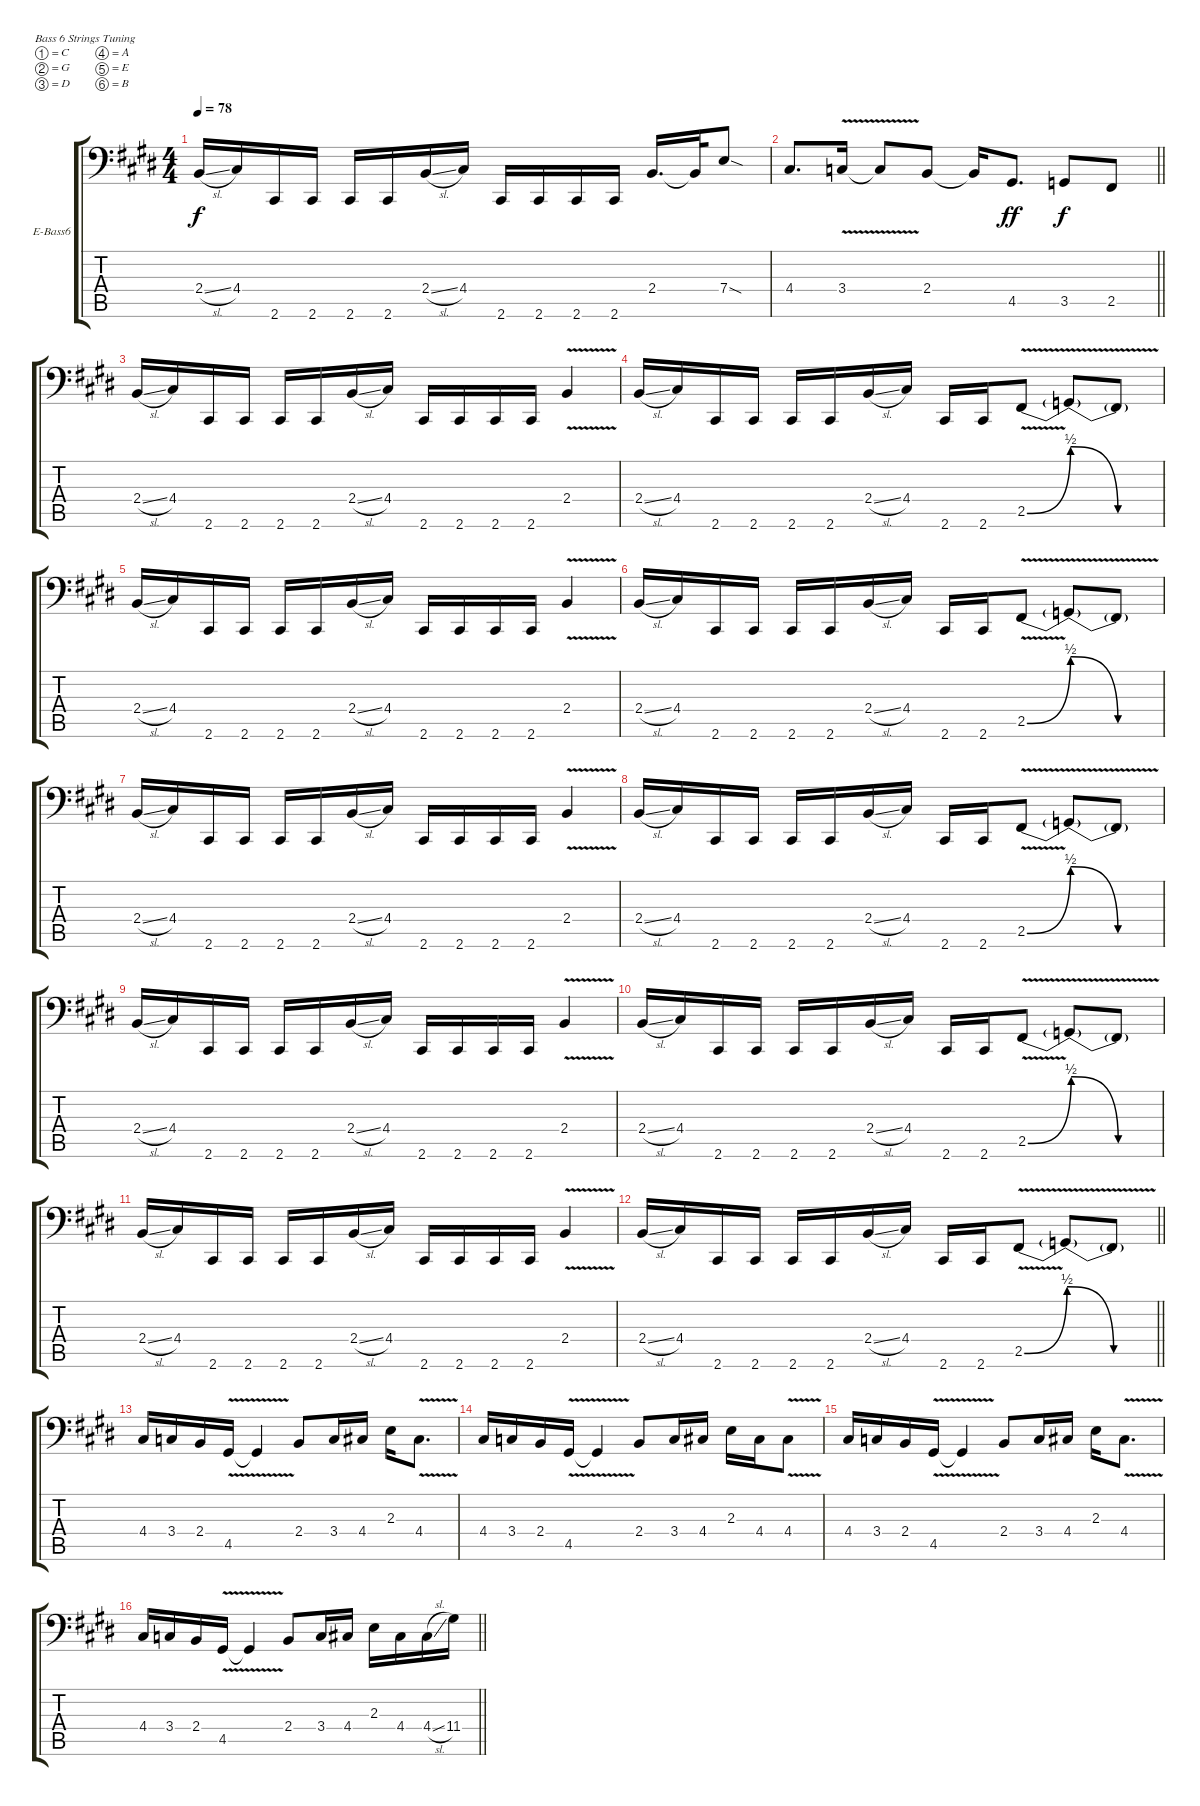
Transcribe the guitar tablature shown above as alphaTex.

\bracketExtendMode groupsimilarinstruments
\firstSystemTrackNameOrientation horizontal
\otherSystemsTrackNameOrientation horizontal
\track ("Bass" "E-Bass6") {instrument electricbassfinger}
\staff {score tabs}
\tuning (C3 G2 D2 A1 E1 B0)
\ts (4 4)
\tempo 78
\clef f4
\ks c#minor
2.4{sl}.16{dy f} 4.4.16 2.6.16 2.6.16 2.6.16 2.6.16 2.4{sl}.16 4.4.16 2.6.16 2.6.16 2.6.16 2.6.16 2.4.16{d} 2.4{t}.32 7.4{sod}.8 |
\barLineRight lightlight
4.4.8{d} 3.4{v}.16 3.4{v t}.8 2.4.8 2.4{t}.16 4.5.8{d dy ff} 3.5.8{dy f} 2.5.8 |
2.4{sl}.16 4.4.16 2.6.16 2.6.16 2.6.16 2.6.16 2.4{sl}.16 4.4.16 2.6.16 2.6.16 2.6.16 2.6.16 2.4{v}.4 |
2.4{sl}.16 4.4.16 2.6.16 2.6.16 2.6.16 2.6.16 2.4{sl}.16 4.4.16 2.6.16 2.6.16 2.5{be (bend 0 0 60 2) v}.8 2.5{be (release 0 2 60 0) v t}.8 2.5{be (hold 0 0 60 0) t}.8 |
2.4{sl}.16 4.4.16 2.6.16 2.6.16 2.6.16 2.6.16 2.4{sl}.16 4.4.16 2.6.16 2.6.16 2.6.16 2.6.16 2.4{v}.4 |
2.4{sl}.16 4.4.16 2.6.16 2.6.16 2.6.16 2.6.16 2.4{sl}.16 4.4.16 2.6.16 2.6.16 2.5{be (bend 0 0 60 2) v}.8 2.5{be (release 0 2 60 0) v t}.8 2.5{be (hold 0 0 60 0) t}.8 |
2.4{sl}.16 4.4.16 2.6.16 2.6.16 2.6.16 2.6.16 2.4{sl}.16 4.4.16 2.6.16 2.6.16 2.6.16 2.6.16 2.4{v}.4 |
2.4{sl}.16 4.4.16 2.6.16 2.6.16 2.6.16 2.6.16 2.4{sl}.16 4.4.16 2.6.16 2.6.16 2.5{be (bend 0 0 60 2) v}.8 2.5{be (release 0 2 60 0) v t}.8 2.5{be (hold 0 0 60 0) t}.8 |
2.4{sl}.16 4.4.16 2.6.16 2.6.16 2.6.16 2.6.16 2.4{sl}.16 4.4.16 2.6.16 2.6.16 2.6.16 2.6.16 2.4{v}.4 |
2.4{sl}.16 4.4.16 2.6.16 2.6.16 2.6.16 2.6.16 2.4{sl}.16 4.4.16 2.6.16 2.6.16 2.5{be (bend 0 0 60 2) v}.8 2.5{be (release 0 2 60 0) v t}.8 2.5{be (hold 0 0 60 0) t}.8 |
2.4{sl}.16 4.4.16 2.6.16 2.6.16 2.6.16 2.6.16 2.4{sl}.16 4.4.16 2.6.16 2.6.16 2.6.16 2.6.16 2.4{v}.4 |
\barLineRight lightlight
2.4{sl}.16 4.4.16 2.6.16 2.6.16 2.6.16 2.6.16 2.4{sl}.16 4.4.16 2.6.16 2.6.16 2.5{be (bend 0 0 60 2) v}.8 2.5{be (release 0 2 60 0) v t}.8 2.5{be (hold 0 0 60 0) t}.8 |
4.4.16 3.4.16 2.4.16 4.5{v}.16 4.5{v t}.4 2.4.8 3.4.16 4.4.16 2.3.16 4.4{v}.8{d} |
4.4.16 3.4.16 2.4.16 4.5{v}.16 4.5{v t}.4 2.4.8 3.4.16 4.4.16 2.3.16 4.4.16 4.4{v}.8 |
4.4.16 3.4.16 2.4.16 4.5{v}.16 4.5{v t}.4 2.4.8 3.4.16 4.4.16 2.3.16 4.4{v}.8{d} |
\barLineRight lightlight
4.4.16 3.4.16 2.4.16 4.5{v}.16 4.5{v t}.4 2.4.8 3.4.16 4.4.16 2.3.16 4.4.16 4.4{sl}.16 11.4.16
